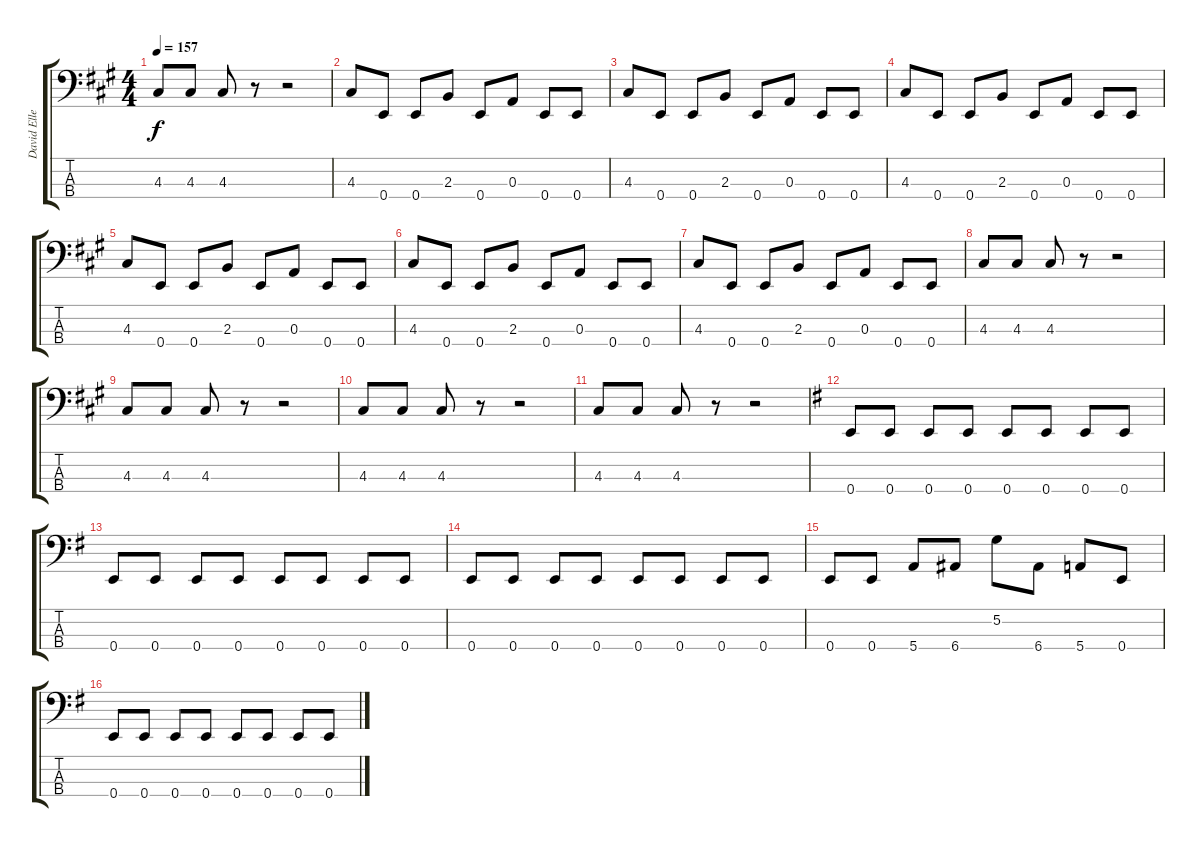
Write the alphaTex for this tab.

\track ("David Ellefson" "David Elle") {instrument electricbasspick}
\staff {score tabs}
\tuning (G2 D2 A1 E1) {hide}
\ts (4 4)
\tempo 157
\clef f4
\ks a
4.3.8{dy f} 4.3.8 4.3.8 r.8 r.2 |
4.3.8 0.4.8 0.4.8 2.3.8 0.4.8 0.3.8 0.4.8 0.4.8 |
4.3.8 0.4.8 0.4.8 2.3.8 0.4.8 0.3.8 0.4.8 0.4.8 |
4.3.8 0.4.8 0.4.8 2.3.8 0.4.8 0.3.8 0.4.8 0.4.8 |
4.3.8 0.4.8 0.4.8 2.3.8 0.4.8 0.3.8 0.4.8 0.4.8 |
4.3.8 0.4.8 0.4.8 2.3.8 0.4.8 0.3.8 0.4.8 0.4.8 |
4.3.8 0.4.8 0.4.8 2.3.8 0.4.8 0.3.8 0.4.8 0.4.8 |
4.3.8 4.3.8 4.3.8 r.8 r.2 |
4.3.8 4.3.8 4.3.8 r.8 r.2 |
4.3.8 4.3.8 4.3.8 r.8 r.2 |
4.3.8 4.3.8 4.3.8 r.8 r.2 |
\ks g
0.4.8 0.4.8 0.4.8 0.4.8 0.4.8 0.4.8 0.4.8 0.4.8 |
0.4.8 0.4.8 0.4.8 0.4.8 0.4.8 0.4.8 0.4.8 0.4.8 |
0.4.8 0.4.8 0.4.8 0.4.8 0.4.8 0.4.8 0.4.8 0.4.8 |
0.4.8 0.4.8 5.4.8 6.4.8 5.2.8 6.4.8 5.4.8 0.4.8 |
0.4.8 0.4.8 0.4.8 0.4.8 0.4.8 0.4.8 0.4.8 0.4.8
